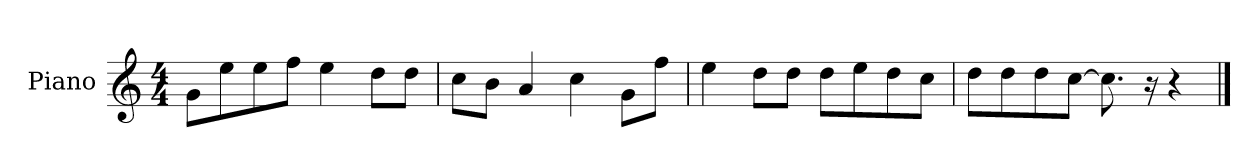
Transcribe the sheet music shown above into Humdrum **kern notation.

**kern
*part1
*staff1
*I"Piano
*I'P-no
*clefG2
*k[]
*M4/4
*MM90
=1
8g\L
8ee\
8ee\
8ff\J
4ee\
8dd\L
8dd\J
=2
8cc\L
8b\J
4a/
4cc\
8g\L
8ff\J
=3
4ee\
8dd\L
8dd\J
8dd\L
8ee\
8dd\
8cc\J
=4
8dd\L
8dd\
8dd\
[8cc\J
8.cc\]
16r
4r
==
*-
